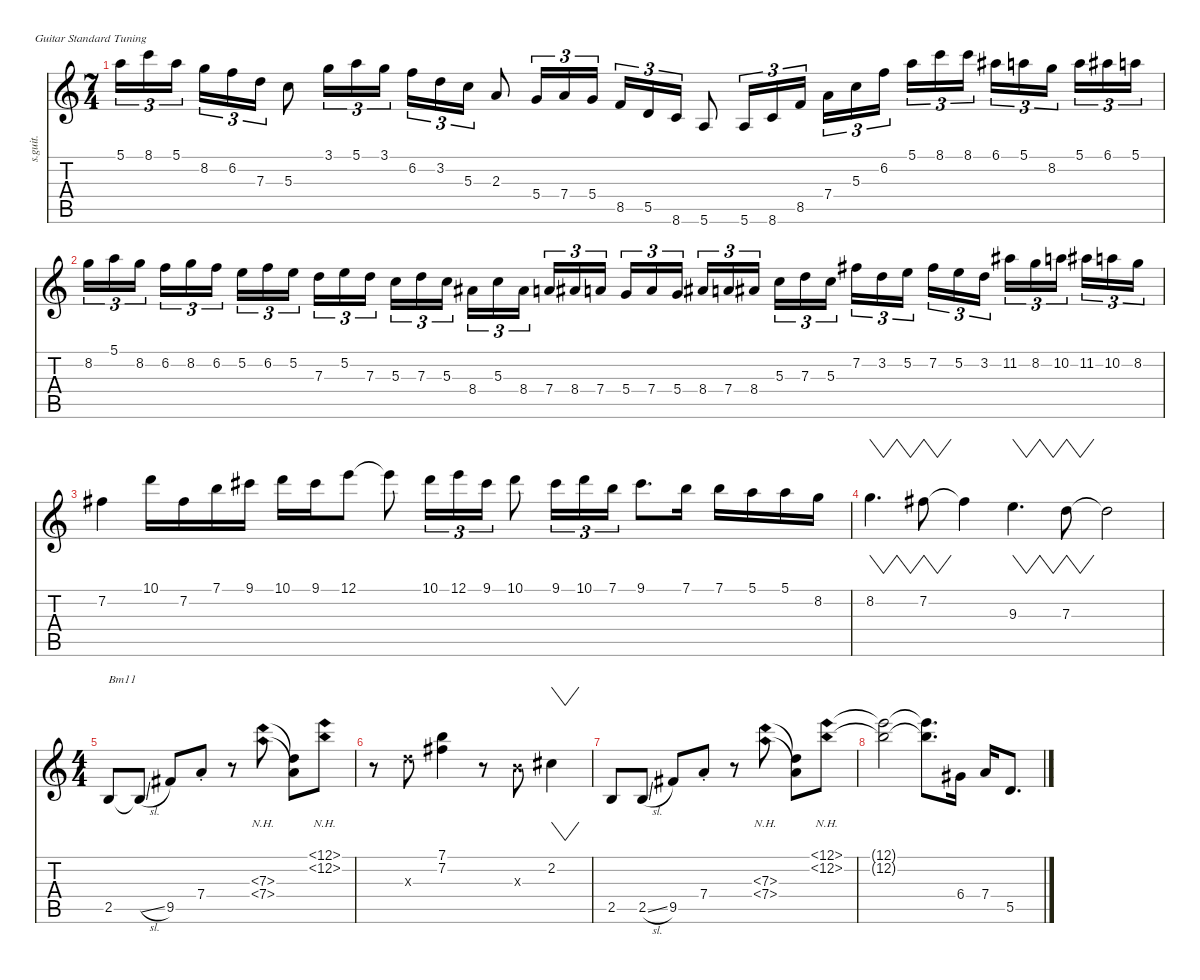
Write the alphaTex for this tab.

\defaultSystemsLayout 4
\hideDynamics
\bracketExtendMode nobrackets
\track ("Guitar" "s.guit.") {instrument electricguitarjazz}
\staff {score tabs}
\tuning (E4 B3 G3 D3 A2 E2)
\ts (7 4)
\tempo (130 hide)
\clef g2
\ks c
5.1.16{tu (3 2) dy f} 8.1.16{tu (3 2)} 5.1.16{tu (3 2)} 8.2.16{tu (3 2)} 6.2.16{tu (3 2)} 7.3.16{tu (3 2)} 5.3.8 3.1.16{tu (3 2)} 5.1.16{tu (3 2)} 3.1.16{tu (3 2)} 6.2.16{tu (3 2)} 3.2.16{tu (3 2)} 5.3.16{tu (3 2)} 2.3.8 5.4.16{tu (3 2)} 7.4.16{tu (3 2)} 5.4.16{tu (3 2)} 8.5.16{tu (3 2)} 5.5.16{tu (3 2)} 8.6.16{tu (3 2)} 5.6.8 5.6.16{tu (3 2)} 8.6.16{tu (3 2)} 8.5.16{tu (3 2)} 7.4.16{tu (3 2)} 5.3.16{tu (3 2)} 6.2.16{tu (3 2)} 5.1.16{tu (3 2)} 8.1.16{tu (3 2)} 8.1.16{tu (3 2)} 6.1{acc #}.16{tu (3 2)} 5.1.16{tu (3 2)} 8.2.16{tu (3 2)} 5.1.16{tu (3 2)} 6.1{acc #}.16{tu (3 2)} 5.1.16{tu (3 2)} |
8.2.16{tu (3 2)} 5.1.16{tu (3 2)} 8.2.16{tu (3 2)} 6.2.16{tu (3 2)} 8.2.16{tu (3 2)} 6.2.16{tu (3 2)} 5.2.16{tu (3 2)} 6.2.16{tu (3 2)} 5.2.16{tu (3 2)} 7.3.16{tu (3 2)} 5.2.16{tu (3 2)} 7.3.16{tu (3 2)} 5.3.16{tu (3 2)} 7.3.16{tu (3 2)} 5.3.16{tu (3 2)} 8.4{acc #}.16{tu (3 2)} 5.3.16{tu (3 2)} 8.4{acc #}.16{tu (3 2)} 7.4.16{tu (3 2)} 8.4{acc #}.16{tu (3 2)} 7.4.16{tu (3 2)} 5.4.16{tu (3 2)} 7.4.16{tu (3 2)} 5.4.16{tu (3 2)} 8.4{acc #}.16{tu (3 2)} 7.4.16{tu (3 2)} 8.4{acc #}.16{tu (3 2)} 5.3.16{tu (3 2)} 7.3.16{tu (3 2)} 5.3.16{tu (3 2)} 7.2{acc #}.16{tu (3 2)} 3.2.16{tu (3 2)} 5.2.16{tu (3 2)} 7.2{acc #}.16{tu (3 2)} 5.2.16{tu (3 2)} 3.2.16{tu (3 2)} 11.2{acc #}.16{tu (3 2)} 8.2.16{tu (3 2)} 10.2.16{tu (3 2)} 11.2{acc #}.16{tu (3 2)} 10.2.16{tu (3 2)} 8.2.16{tu (3 2)} |
7.2{acc #}.4 10.1.16 7.2{acc #}.16 7.1.16 9.1{acc #}.16 10.1.16 9.1{acc #}.16 12.1.8 12.1{t}.8 10.1.16{tu (3 2)} 12.1.16{tu (3 2)} 9.1{acc #}.16{tu (3 2)} 10.1.8 9.1{acc #}.16{tu (3 2)} 10.1.16{tu (3 2)} 7.1.16{tu (3 2)} 9.1{acc #}.8{d} 7.1.16 7.1.16 5.1.16 5.1.16 8.2.16 |
8.2.4{vw d} 7.2{acc #}.8{vw} 7.2{t acc #}.4 9.3.4{vw d} 7.3.8{vw} 7.3{t}.2 |
\ts (4 4)
\beaming (8 2 2 2 2)
2.5.8{txt "Bm11"} 2.5{sl t}.8 9.5{acc #}.8 7.4{st}.8 r.8 (7.3{nh} 7.4{nh}).8 (7.3{t} 7.4{t}).8 (12.1{nh} 12.2{nh}).8 |
r.8 7.3{x}.8 (7.1 7.2{acc #}).4 r.8 4.3{x}.8 2.2{acc #}.4{vw} |
2.5.8 2.5{sl}.8 9.5{acc #}.8 7.4{st}.8 r.8 (7.3{nh} 7.4{nh}).8 (7.3{t} 7.4{t}).8 (12.1{nh} 12.2{nh}).8 |
(12.1{t} 12.2{t}).2 (12.1{t} 12.2{t}).8{d} 6.4{acc #}.16 7.4.16 5.5.8{d}
